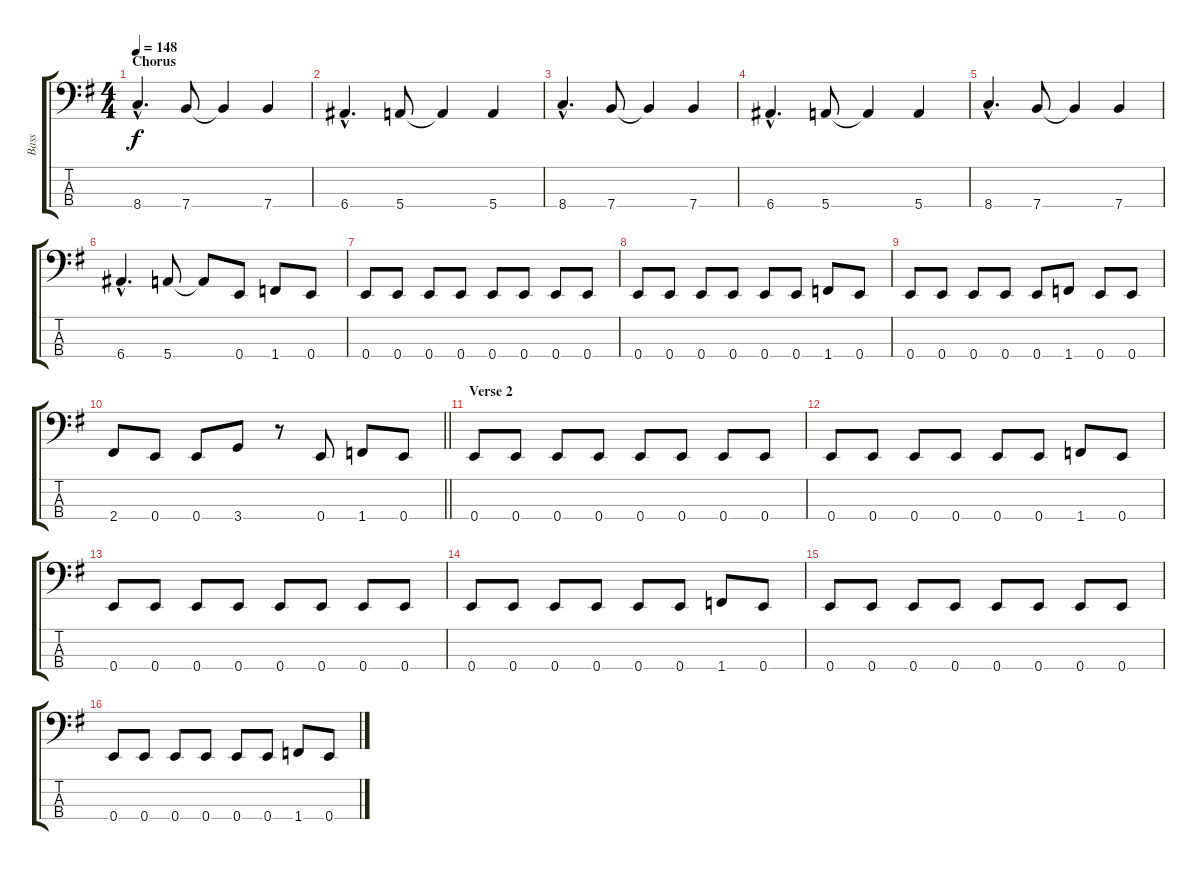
\track ("Bass" "Bass") {instrument electricbasspick}
\staff {score tabs}
\tuning (G2 D2 A1 E1) {hide}
\ts (4 4)
\section ("" "Chorus")
\tempo 148
\clef f4
\ks g
8.4{hac}.4{d dy f} 7.4.8 7.4{t}.4 7.4.4 |
6.4{hac}.4{d} 5.4.8 5.4{t}.4 5.4.4 |
8.4{hac}.4{d} 7.4.8 7.4{t}.4 7.4.4 |
6.4{hac}.4{d} 5.4.8 5.4{t}.4 5.4.4 |
8.4{hac}.4{d} 7.4.8 7.4{t}.4 7.4.4 |
6.4{hac}.4{d} 5.4.8 5.4{t}.8 0.4.8 1.4.8 0.4.8 |
0.4.8 0.4.8 0.4.8 0.4.8 0.4.8 0.4.8 0.4.8 0.4.8 |
0.4.8 0.4.8 0.4.8 0.4.8 0.4.8 0.4.8 1.4.8 0.4.8 |
0.4.8 0.4.8 0.4.8 0.4.8 0.4.8 1.4.8 0.4.8 0.4.8 |
\barLineRight lightlight
2.4.8 0.4.8 0.4.8 3.4.8 r.8 0.4.8 1.4.8 0.4.8 |
\section ("" "Verse 2")
0.4.8 0.4.8 0.4.8 0.4.8 0.4.8 0.4.8 0.4.8 0.4.8 |
0.4.8 0.4.8 0.4.8 0.4.8 0.4.8 0.4.8 1.4.8 0.4.8 |
0.4.8 0.4.8 0.4.8 0.4.8 0.4.8 0.4.8 0.4.8 0.4.8 |
0.4.8 0.4.8 0.4.8 0.4.8 0.4.8 0.4.8 1.4.8 0.4.8 |
0.4.8 0.4.8 0.4.8 0.4.8 0.4.8 0.4.8 0.4.8 0.4.8 |
0.4.8 0.4.8 0.4.8 0.4.8 0.4.8 0.4.8 1.4.8 0.4.8
